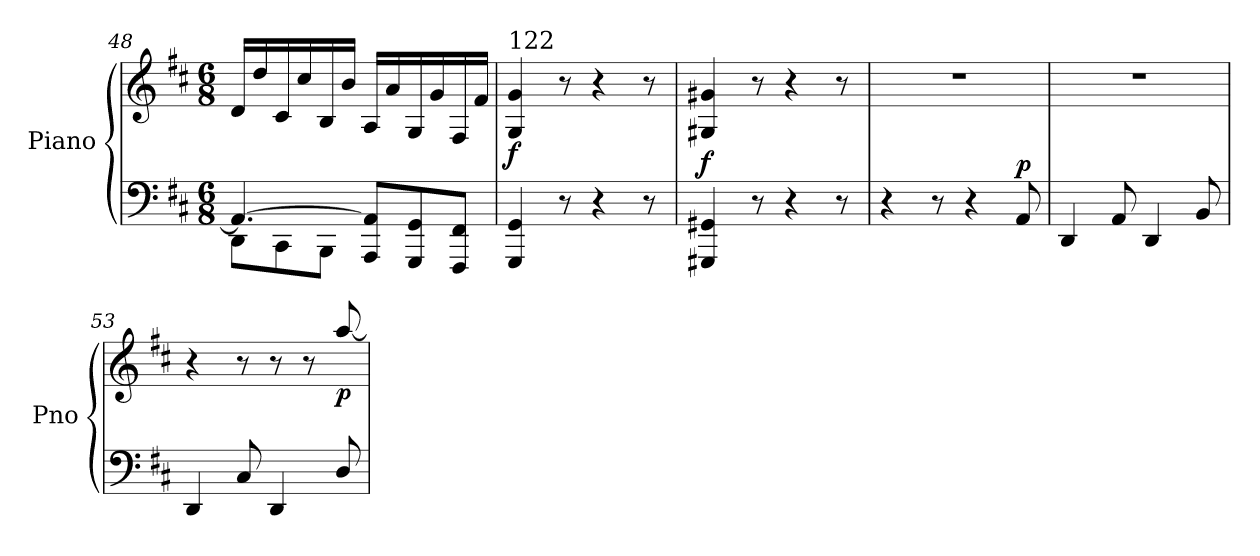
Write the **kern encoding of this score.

**kern	**kern	**dynam
*part1	*part1	*part1
*staff2	*staff1	*staff1/2
*I"Piano	*	*
*I'Pno	*	*
*clefF4	*clefG2	*
*k[f#c#]	*k[f#c#]	*
*D:	*D:	*
*M6/8	*M6/8	*
=48	=48	=48
*^	*	*
4.AA/_	8DD\L	16d/LL	.
.	.	16dd/	.
.	8CC#\	16c#/	.
.	.	16cc#/	.
.	8BBB\J	16B/	.
.	.	16b/JJ	.
8AAA/ 8AA/]L	4.ryy	16A/LL	.
.	.	16a/	.
8GGG/ 8GG/	.	16G/	.
.	.	16g/	.
8FFF#/ 8FF#/J	.	16F#/	.
.	.	16f#/JJ	.
*v	*v	*	*
=49	=49	=49
!	!LO:TX:a:t=122	!
!	!	!LO:DY:b
4GGG/ 4GG/	4G/ 4g/	f
8r	8r	.
4r	4r	.
8r	8r	.
=50	=50	=50
!	!	!LO:DY:b
4GGG#X/ 4GG#X/	4G#X/ 4g#X/	f
8r	8r	.
4r	4r	.
8r	8r	.
=51	=51	=51
4r	2.r	.
8r	.	.
4r	.	.
!	!	!LO:DY:a=2
8AA/	.	p
=52	=52	=52
4DD/	2.r	.
8AA/	.	.
4DD/	.	.
8BB/	.	.
=53	=53	=53
4DD/	4r	.
8C#/	8r	.
4DD/	8r	.
.	8r	.
!	!	!LO:DY:b
8D/	[8aa/	p
=	=	=
*-	*-	*-
